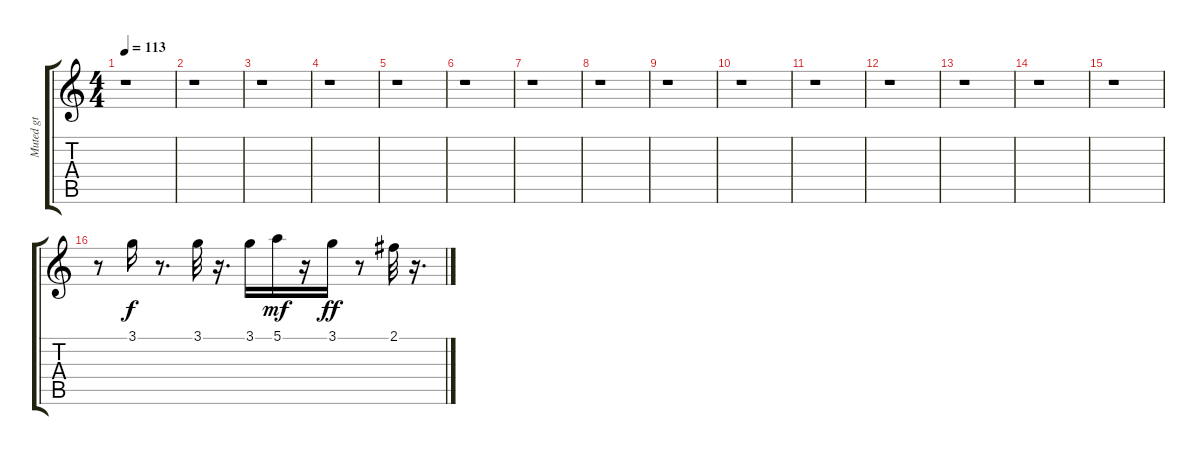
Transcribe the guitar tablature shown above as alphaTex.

\track ("Muted gt" "Muted gt") {instrument electricguitarmuted}
\staff {score tabs}
\tuning (E4 B3 G3 D3 A2 E2) {hide}
\ts (4 4)
\tempo 113
\clef g2
\ks c
r.1{dy f} |
r.1 |
r.1 |
r.1 |
r.1 |
r.1 |
r.1 |
r.1 |
r.1 |
r.1 |
r.1 |
r.1 |
r.1 |
r.1 |
r.1 |
r.8 3.1.16 r.8{d} 3.1.32 r.16{d} 3.1.16 5.1.16{dy mf} r.16 3.1.16{dy ff} r.8 2.1.32 r.16{d}
